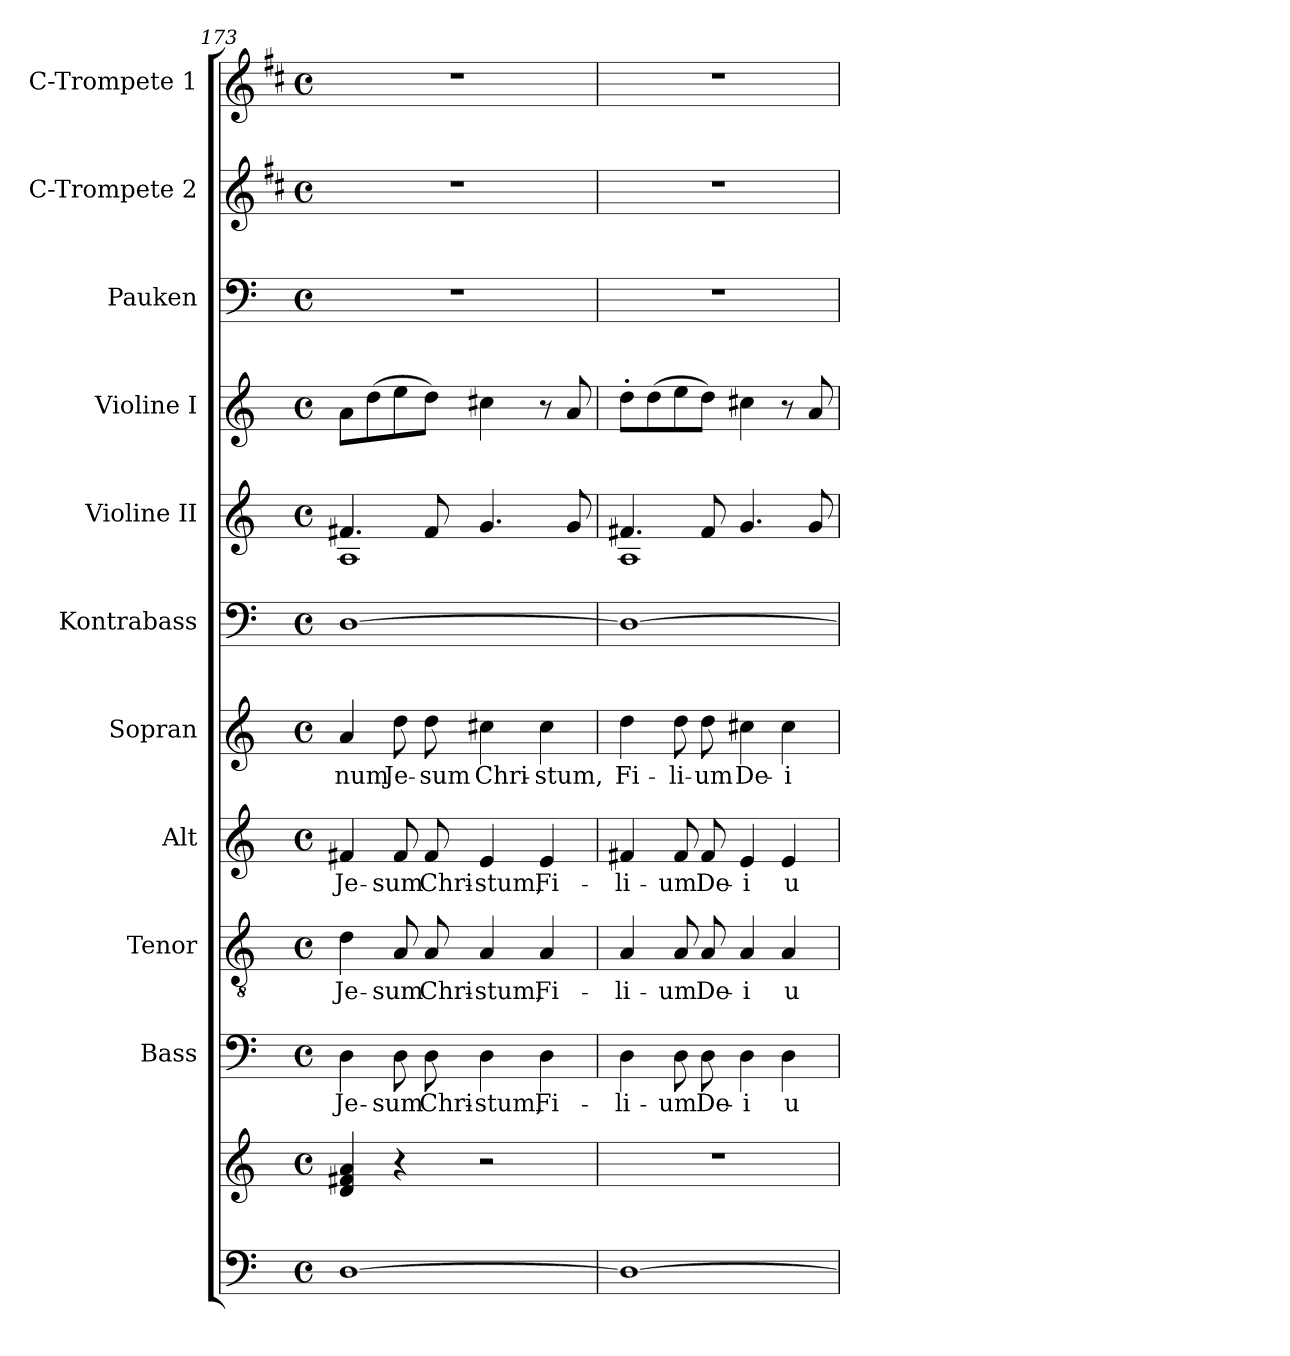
**kern	**kern	**kern	**text	**kern	**text	**kern	**text	**kern	**text	**kern	**kern	**kern	**kern	**kern	**kern
*part11	*part11	*part10	*part10	*part9	*part9	*part8	*part8	*part7	*part7	*part6	*part5	*part4	*part3	*part2	*part1
*staff12	*staff11	*staff10	*staff10	*staff9	*staff9	*staff8	*staff8	*staff7	*staff7	*staff6	*staff5	*staff4	*staff3	*staff2	*staff1
*	*	*I"Bass	*	*I"Tenor	*	*I"Alt	*	*I"Sopran	*	*I"Kontrabass	*I"Violine II	*I"Violine I	*I"Pauken	*I"C-Trompete 2	*I"C-Trompete 1
*	*	*I'B.	*	*I'T.	*	*I'A.	*	*I'S.	*	*I'Kb.	*I'Vl. II	*I'Vl. I	*I'Pk.	*I'C Trp. 2	*I'C Trp. 1
*clefF4	*clefG2	*clefF4	*	*clefGv2	*	*clefG2	*	*clefG2	*	*clefF4	*clefG2	*clefG2	*clefF4	*clefG2	*clefG2
*	*	*	*	*	*	*	*	*	*	*ITrd7c12	*	*	*	*ITrd1c2	*ITrd1c2
*k[]	*k[]	*k[]	*	*k[]	*	*k[]	*	*k[]	*	*k[]	*k[]	*k[]	*k[]	*k[]	*k[]
*C:	*C:	*C:	*	*C:	*	*C:	*	*C:	*	*C:	*C:	*C:	*C:	*C:	*C:
*M4/4	*M4/4	*M4/4	*	*M4/4	*	*M4/4	*	*M4/4	*	*M4/4	*M4/4	*M4/4	*M4/4	*M4/4	*M4/4
*met(c)	*met(c)	*met(c)	*	*met(c)	*	*met(c)	*	*met(c)	*	*met(c)	*met(c)	*met(c)	*met(c)	*met(c)	*met(c)
=173	=173	=173	=173	=173	=173	=173	=173	=173	=173	=173	=173	=173	=173	=173	=173
!	!	!	!LO:LY:b	!	!LO:LY:b	!	!LO:LY:b	!	!LO:LY:b	!	!	!	!	!	!
*	*	*	*	*	*	*	*	*	*	*	*^	*	*	*	*
[1D	4d/ 4f#X/ 4a/	4D\	Je-	4d\	Je-	4f#X/	Je-	4a/	-num	[1DD	4.f#X/	1A	8a\L	1r	1r	1r
.	.	.	.	.	.	.	.	.	.	.	.	.	(>8dd\	.	.	.
!	!	!	!LO:LY:b	!	!LO:LY:b	!	!LO:LY:b	!	!LO:LY:b	!	!	!	!	!	!	!
.	4r	8D\	-sum	8A/	-sum	8f#/	-sum	8dd\	Je-	.	.	.	8ee\	.	.	.
!	!	!	!LO:LY:b	!	!LO:LY:b	!	!LO:LY:b	!	!LO:LY:b	!	!	!	!	!	!	!
.	.	8D\	Chri-	8A/	Chri-	8f#/	Chri-	8dd\	-sum	.	8f#/	.	8dd\J)	.	.	.
!	!	!	!LO:LY:b	!	!LO:LY:b	!	!LO:LY:b	!	!LO:LY:b	!	!	!	!	!	!	!
.	2r	4D\	-stum,	4A/	-stum,	4e/	-stum,	4cc#X\	Chri-	.	4.g/	.	4cc#X\	.	.	.
!	!	!	!LO:LY:b	!	!LO:LY:b	!	!LO:LY:b	!	!LO:LY:b	!	!	!	!	!	!	!
.	.	4D\	Fi-	4A/	Fi-	4e/	Fi-	4cc#\	-stum,	.	.	.	8r	.	.	.
.	.	.	.	.	.	.	.	.	.	.	8g/	.	8a/	.	.	.
=174	=174	=174	=174	=174	=174	=174	=174	=174	=174	=174	=174	=174	=174	=174	=174	=174
!	!	!	!LO:LY:b	!	!LO:LY:b	!	!LO:LY:b	!	!LO:LY:b	!	!	!	!	!	!	!
1D_	1r	4D\	-li-	4A/	-li-	4f#X/	-li-	4dd\	Fi-	1DD_	4.f#X/	1A	8dd'>\L	1r	1r	1r
.	.	.	.	.	.	.	.	.	.	.	.	.	(>8dd\	.	.	.
!	!	!	!LO:LY:b	!	!LO:LY:b	!	!LO:LY:b	!	!LO:LY:b	!	!	!	!	!	!	!
.	.	8D\	-um	8A/	-um	8f#/	-um	8dd\	-li-	.	.	.	8ee\	.	.	.
!	!	!	!LO:LY:b	!	!LO:LY:b	!	!LO:LY:b	!	!LO:LY:b	!	!	!	!	!	!	!
.	.	8D\	De-	8A/	De-	8f#/	De-	8dd\	-um	.	8f#/	.	8dd\J)	.	.	.
!	!	!	!LO:LY:b	!	!LO:LY:b	!	!LO:LY:b	!	!LO:LY:b	!	!	!	!	!	!	!
.	.	4D\	-i	4A/	-i	4e/	-i	4cc#X\	De-	.	4.g/	.	4cc#X\	.	.	.
!	!	!	!LO:LY:b	!	!LO:LY:b	!	!LO:LY:b	!	!LO:LY:b	!	!	!	!	!	!	!
.	.	4D\	u-	4A/	u-	4e/	u-	4cc#\	-i	.	.	.	8r	.	.	.
.	.	.	.	.	.	.	.	.	.	.	8g/	.	8a/	.	.	.
*	*	*	*	*	*	*	*	*	*	*	*v	*v	*	*	*	*
=	=	=	=	=	=	=	=	=	=	=	=	=	=	=	=
*-	*-	*-	*-	*-	*-	*-	*-	*-	*-	*-	*-	*-	*-	*-	*-
